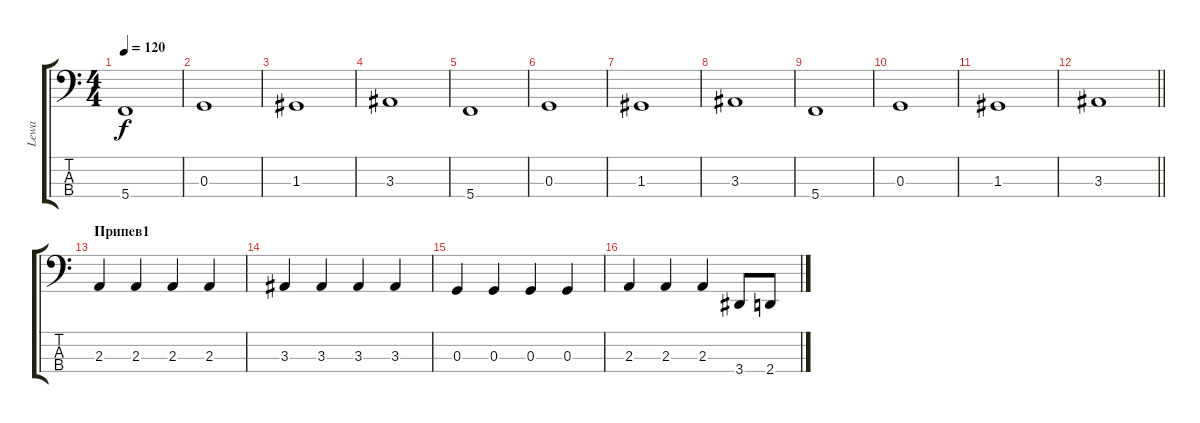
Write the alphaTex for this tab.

\track ("Lewa" "Lewa") {instrument electricbasspick}
\staff {score tabs}
\tuning (F2 C2 G1 C1) {hide}
\ts (4 4)
\tempo 120
\clef f4
\ks c
5.4.1{dy f} |
0.3.1 |
1.3.1 |
3.3.1 |
5.4.1 |
0.3.1 |
1.3.1 |
3.3.1 |
5.4.1 |
0.3.1 |
1.3.1 |
\barLineRight lightlight
3.3.1 |
\section ("" "Припев1")
2.3.4 2.3.4 2.3.4 2.3.4 |
3.3.4 3.3.4 3.3.4 3.3.4 |
0.3.4 0.3.4 0.3.4 0.3.4 |
2.3.4 2.3.4 2.3.4 3.4.8 2.4.8
